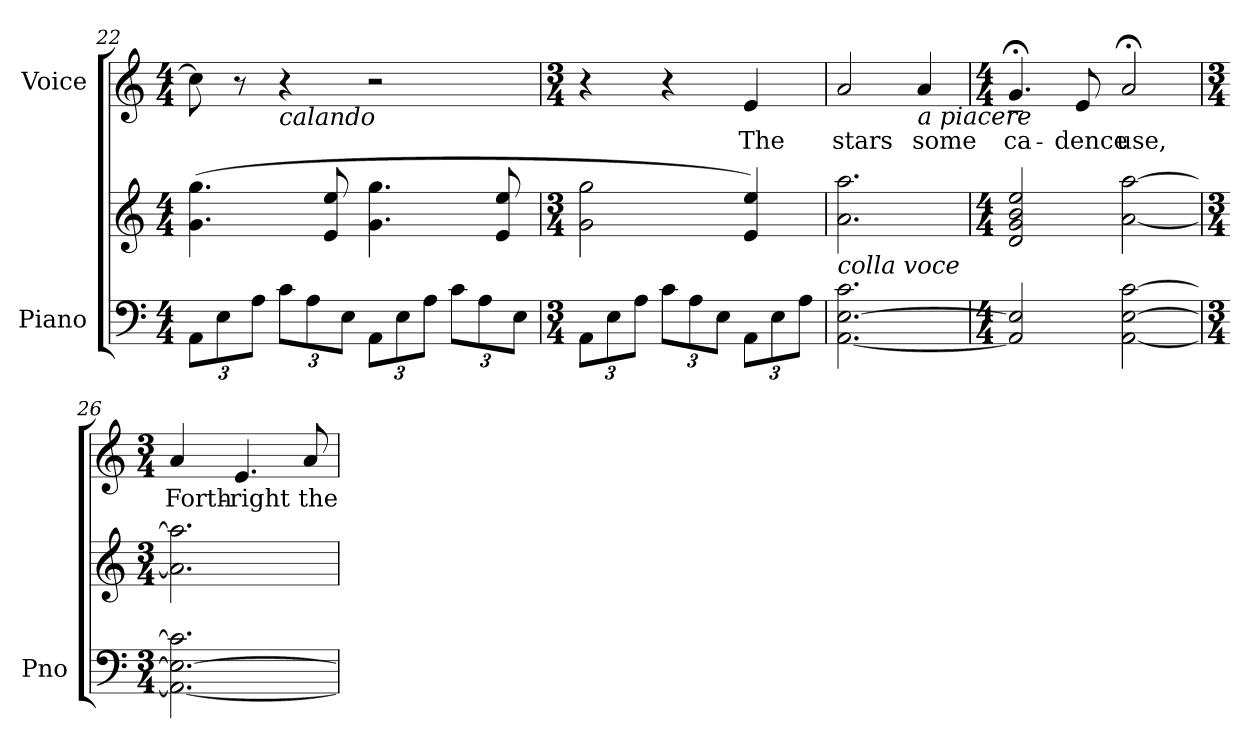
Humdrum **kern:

**kern	**kern	**kern	**text	**dynam
*part2	*part2	*part1	*part1	*part1
*staff3	*staff2	*staff1	*staff1	*staff1
*I"Piano	*	*I"Voice	*	*
*I'Pno	*	*	*	*
!!LO:LB:g=z
*clefF4	*clefG2	*clefG2	*	*
*k[]	*k[]	*k[]	*	*
*M4/4	*M4/4	*M4/4	*	*
*Xbrackettup	*	*	*	*
=22	=22	=22	=22	=22
12AA\L	(4.g\ 4.gg\	8cc\]	.	.
12E\	.	.	.	.
.	.	8r	.	.
12A\J	.	.	.	.
!	!	!LO:TX:b:i:t=calando	!	!
12c\L	.	4r	.	.
12A\	.	.	.	.
.	8e/ 8ee/	.	.	.
12E\J	.	.	.	.
12AA\L	4.g\ 4.gg\	2r	.	.
12E\	.	.	.	.
12A\J	.	.	.	.
12c\L	.	.	.	.
12A\	.	.	.	.
.	8e/ 8ee/	.	.	.
12E\J	.	.	.	.
=23	=23	=23	=23	=23
*M3/4	*M3/4	*M3/4	*	*
12AA\L	2g\ 2gg\	4r	.	.
12E\	.	.	.	.
12A\J	.	.	.	.
12c\L	.	4r	.	.
12A\	.	.	.	.
12E\J	.	.	.	.
!	!	!	!LO:LY:b	!LO:DY:a
!	!	!	!	!LO:DY:n=1:a
12AA\L	4e/ 4ee/)	4e/	The	p other-dynamics
12E\	.	.	.	.
12A\J	.	.	.	.
=24	=24	=24	=24	=24
!	!LO:TX:b:i:t=colla voce	!	!	!
!	!	!	!LO:LY:b	!
[2.AA\ [2.E\ 2.c\	2.a\ 2.aa\	2a/	stars	.
!	!	!LO:TX:b:i:t=a piacere	!	!
!	!	!	!LO:LY:b	!
.	.	4a/	some	.
=25	=25	=25	=25	=25
*M4/4	*M4/4	*M4/4	*	*
!	!	!	!LO:LY:b	!
2AA/] 2E/]	2d/ 2g/ 2b/ 2ee/	4.g;<~>/	ca-	.
!	!	!	!LO:LY:b	!
.	.	8e/	-dence	.
!	!	!	!LO:LY:b	!
[2AA\ [2E\ [2c\	[2a\ [2aa\	2a;</	use,	.
!!LO:PB:g=z
=26	=26	=26	=26	=26
*M3/4	*M3/4	*M3/4	*	*
!	!	!	!LO:LY:b	!
2.AA\_ 2.E\_ 2.c\]	2.a\] 2.aa\]	4a/	Forth-	.
!	!	!	!LO:LY:b	!
.	.	4.e/	-right	.
!	!	!	!LO:LY:b	!
.	.	8a/	the	.
=	=	=	=	=
*-	*-	*-	*-	*-
